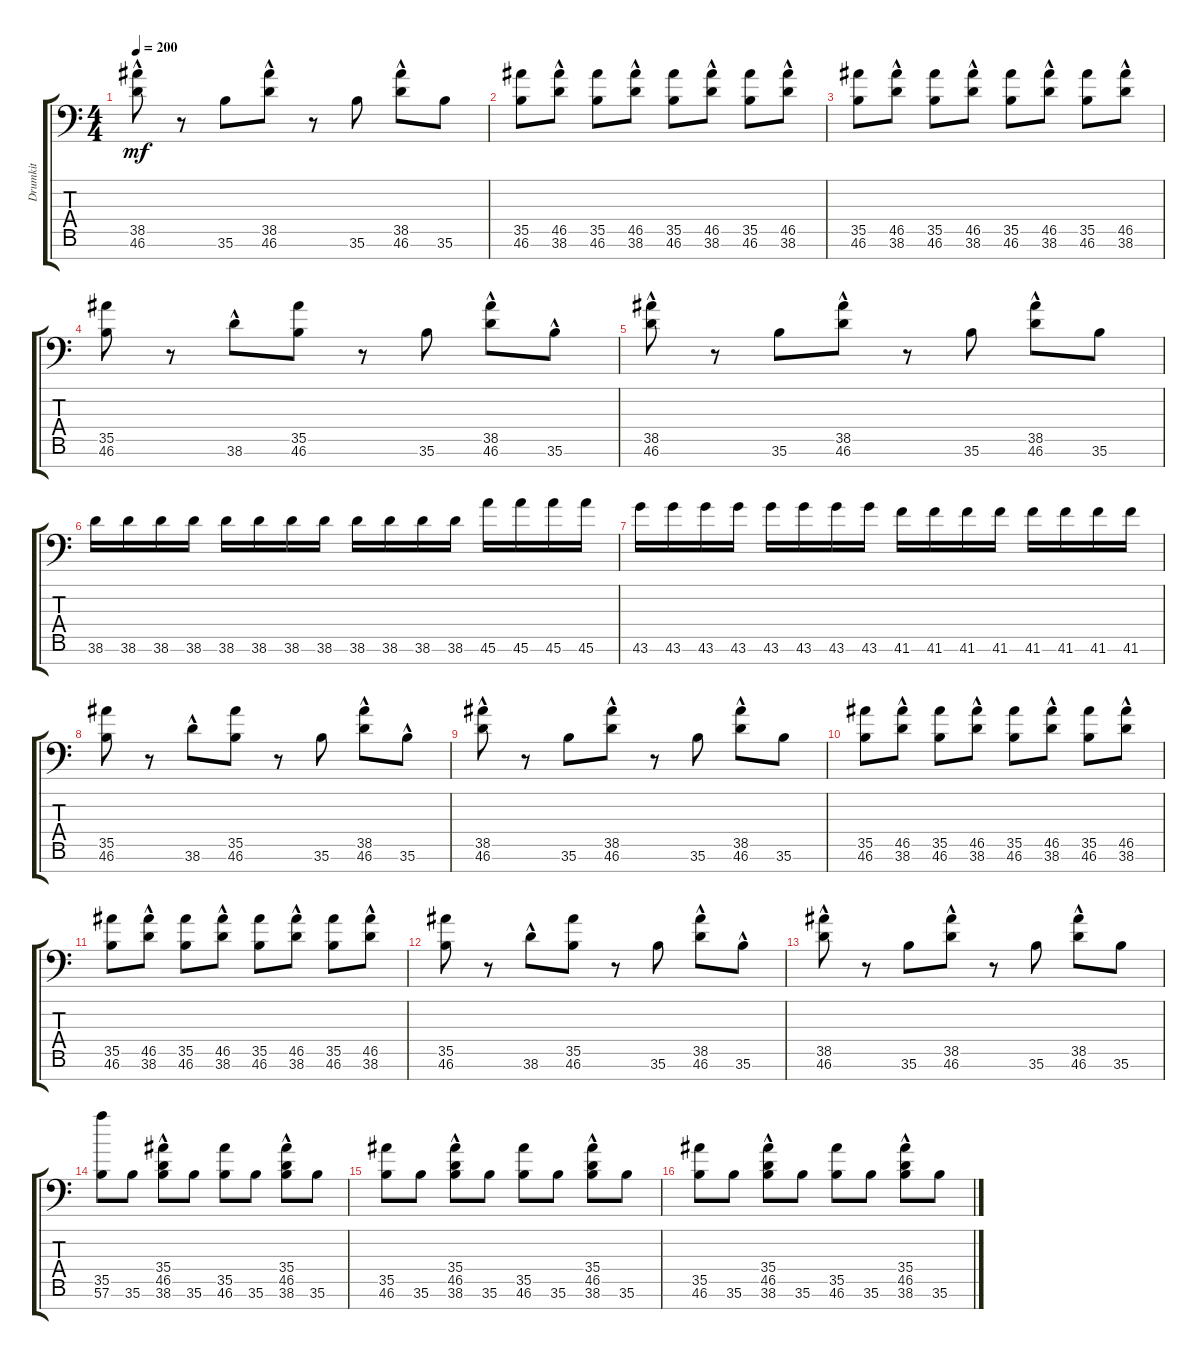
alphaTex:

\track ("Drumkit" "Drumkit") {instrument acousticgrandpiano}
\staff {score tabs}
\tuning (C-1 C-1 C-1 C-1 C-1 C-1 C-1) {hide}
\ts (4 4)
\tempo 200
\clef f4
\ks c
(38.5{hac} 46.6).8{dy mf} r.8 35.6.8 (38.5{hac} 46.6).8 r.8 35.6.8 (38.5{hac} 46.6).8 35.6.8 |
(35.5 46.6).8 (46.5 38.6{hac}).8 (35.5 46.6).8 (46.5 38.6{hac}).8 (35.5 46.6).8 (46.5 38.6{hac}).8 (35.5 46.6).8 (46.5 38.6{hac}).8 |
(35.5 46.6).8 (46.5 38.6{hac}).8 (35.5 46.6).8 (46.5 38.6{hac}).8 (35.5 46.6).8 (46.5 38.6{hac}).8 (35.5 46.6).8 (46.5 38.6{hac}).8 |
(35.5 46.6).8 r.8 38.6{hac}.8 (35.5 46.6).8 r.8 35.6.8 (38.5{hac} 46.6).8 35.6{hac}.8 |
(38.5{hac} 46.6).8 r.8 35.6.8 (38.5{hac} 46.6).8 r.8 35.6.8 (38.5{hac} 46.6).8 35.6.8 |
38.6.16 38.6.16 38.6.16 38.6.16 38.6.16 38.6.16 38.6.16 38.6.16 38.6.16 38.6.16 38.6.16 38.6.16 45.6.16 45.6.16 45.6.16 45.6.16 |
43.6.16 43.6.16 43.6.16 43.6.16 43.6.16 43.6.16 43.6.16 43.6.16 41.6.16 41.6.16 41.6.16 41.6.16 41.6.16 41.6.16 41.6.16 41.6.16 |
(35.5 46.6).8 r.8 38.6{hac}.8 (35.5 46.6).8 r.8 35.6.8 (38.5{hac} 46.6).8 35.6{hac}.8 |
(38.5{hac} 46.6).8 r.8 35.6.8 (38.5{hac} 46.6).8 r.8 35.6.8 (38.5{hac} 46.6).8 35.6.8 |
(35.5 46.6).8 (46.5 38.6{hac}).8 (35.5 46.6).8 (46.5 38.6{hac}).8 (35.5 46.6).8 (46.5 38.6{hac}).8 (35.5 46.6).8 (46.5 38.6{hac}).8 |
(35.5 46.6).8 (46.5 38.6{hac}).8 (35.5 46.6).8 (46.5 38.6{hac}).8 (35.5 46.6).8 (46.5 38.6{hac}).8 (35.5 46.6).8 (46.5 38.6{hac}).8 |
(35.5 46.6).8 r.8 38.6{hac}.8 (35.5 46.6).8 r.8 35.6.8 (38.5{hac} 46.6).8 35.6{hac}.8 |
(38.5{hac} 46.6).8 r.8 35.6.8 (38.5{hac} 46.6).8 r.8 35.6.8 (38.5{hac} 46.6).8 35.6.8 |
(35.5 57.6).8 35.6.8 (35.4 46.5 38.6{hac}).8 35.6.8 (35.5 46.6).8 35.6.8 (35.4 46.5 38.6{hac}).8 35.6.8 |
(35.5 46.6).8 35.6.8 (35.4 46.5 38.6{hac}).8 35.6.8 (35.5 46.6).8 35.6.8 (35.4 46.5 38.6{hac}).8 35.6.8 |
(35.5 46.6).8 35.6.8 (35.4 46.5 38.6{hac}).8 35.6.8 (35.5 46.6).8 35.6.8 (35.4 46.5 38.6{hac}).8 35.6.8
